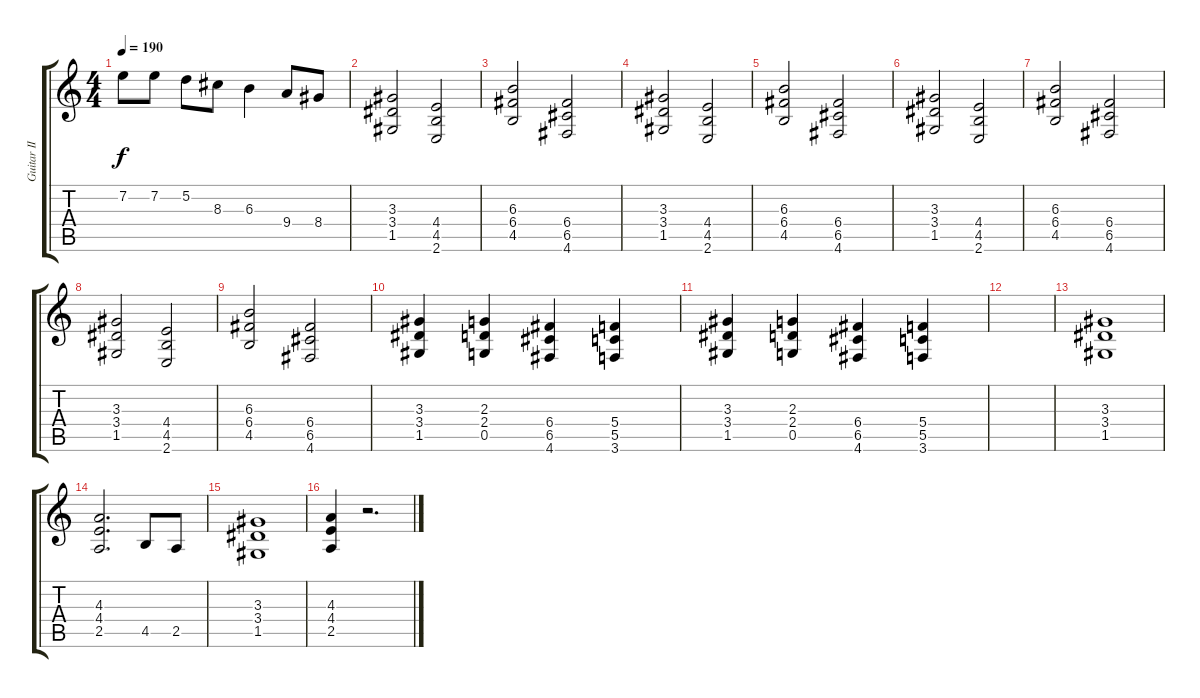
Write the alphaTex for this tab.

\track ("Guitar II" "Guitar II") {instrument distortionguitar}
\staff {score tabs}
\tuning (D4 A3 F3 C3 G2 D2) {hide}
\ts (4 4)
\tempo 190
\clef g2
\ks c
7.2.8{dy f} 7.2.8 5.2.8 8.3.8 6.3.4 9.4.8 8.4.8 |
(3.3 3.4 1.5).2 (4.4 4.5 2.6).2 |
(6.3 6.4 4.5).2 (6.4 6.5 4.6).2 |
(3.3 3.4 1.5).2 (4.4 4.5 2.6).2 |
(6.3 6.4 4.5).2 (6.4 6.5 4.6).2 |
(3.3 3.4 1.5).2 (4.4 4.5 2.6).2 |
(6.3 6.4 4.5).2 (6.4 6.5 4.6).2 |
(3.3 3.4 1.5).2 (4.4 4.5 2.6).2 |
(6.3 6.4 4.5).2 (6.4 6.5 4.6).2 |
(3.3 3.4 1.5).4 (2.3 2.4 0.5).4 (6.4 6.5 4.6).4 (5.4 5.5 3.6).4 |
(3.3 3.4 1.5).4 (2.3 2.4 0.5).4 (6.4 6.5 4.6).4 (5.4 5.5 3.6).4 |
|
(3.3 3.4 1.5).1 |
(4.3 4.4 2.5).2{d} 4.5.8 2.5.8 |
(3.3 3.4 1.5).1 |
(4.3 4.4 2.5).4 r.2{d}
